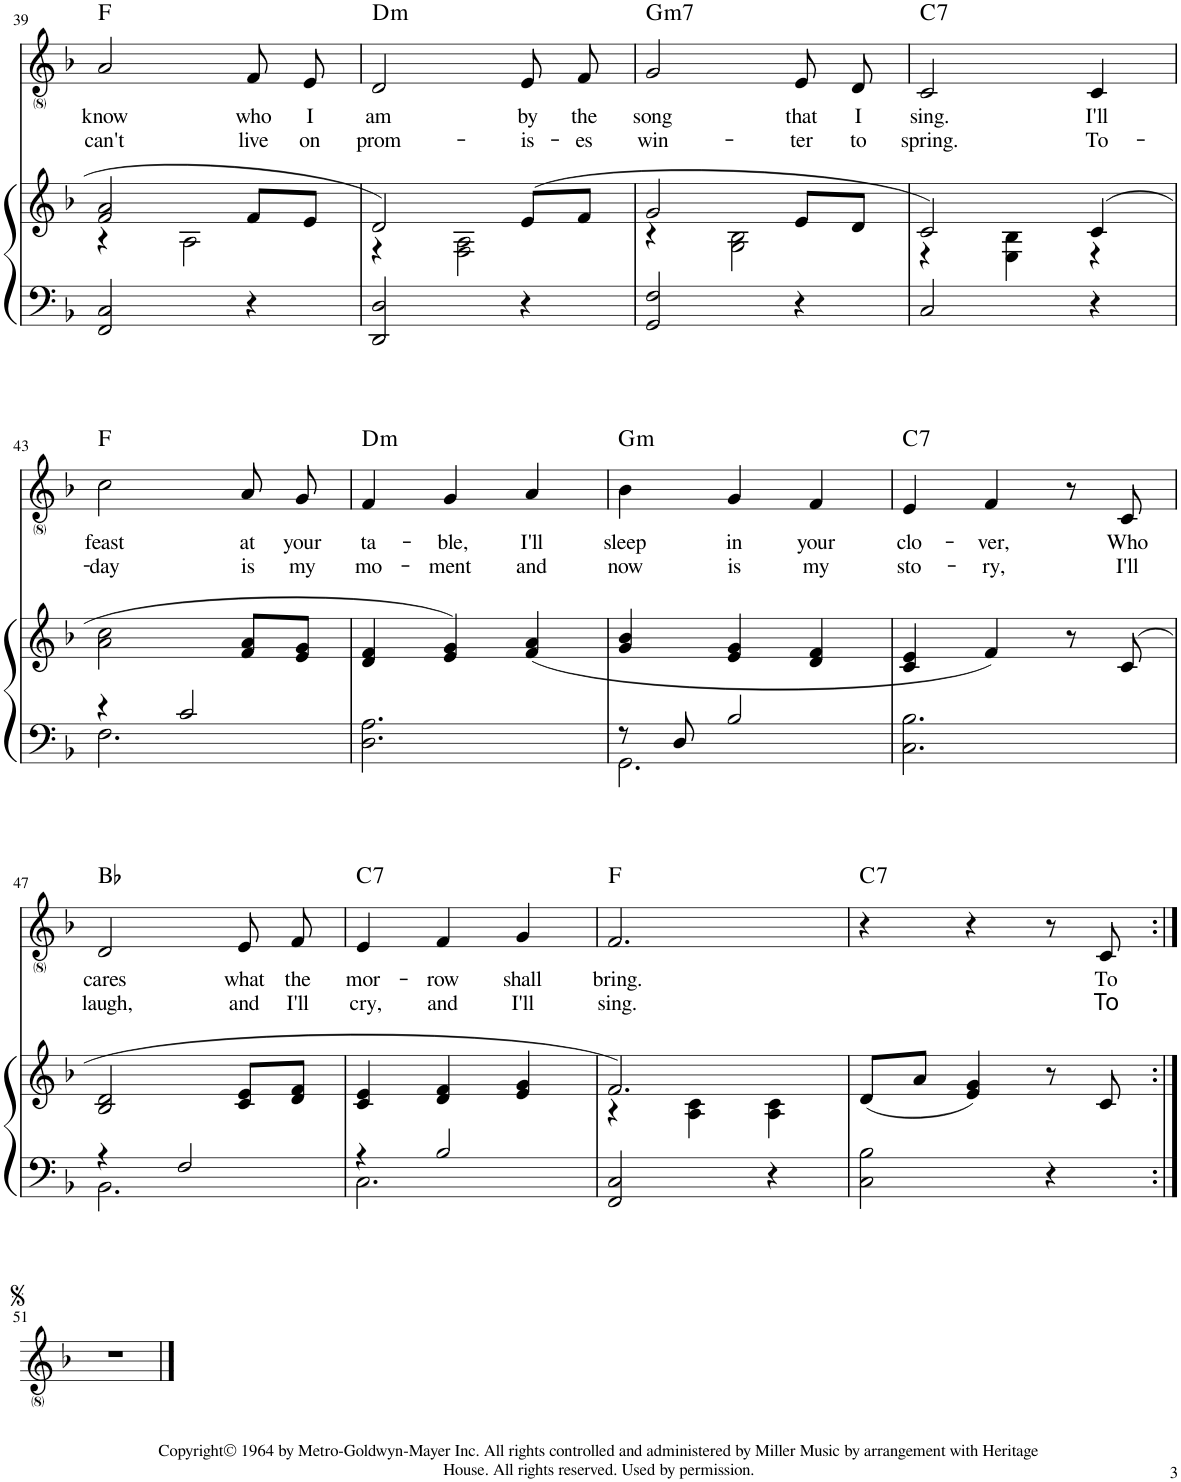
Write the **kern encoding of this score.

**kern	**kern	**kern	**text	**text	**harte
*part2	*part2	*part1	*part1	*part1	*part1
*staff3	*staff2	*staff1	*staff1	*staff1	*
*I"Piano	*	*I"Voice	*	*	*
*I'Pno	*	*	*	*	*
!!LO:PB:g=z
*clefF4	*clefG2	*clefG2	*	*	*
*k[b-]	*k[b-]	*k[b-]	*	*	*
*M3/4	*M3/4	*M3/4	*	*	*
=39	=39	=39	=39	=39	=39
*	*^	*	*	*	*
!	!	!	!	!LO:LY:b	!LO:LY:b	!
2FF/ 2C/	2f/ 2a/	4r	2a/	know	can't	F:maj
.	.	2A\	.	.	.	.
!	!	!	!	!LO:LY:b	!LO:LY:b	!
4r	8f/L	.	8f/L	who	live	.
!	!	!	!	!LO:LY:b	!LO:LY:b	!
.	8e/J	.	8e/J	I	on	.
=40	=40	=40	=40	=40	=40	=40
!	!	!	!	!LO:LY:b	!LO:LY:b	!LO:H:kt=m
2DD/ 2D/	2d/	4r	2d/	am	prom-	D:min
.	.	2F\ 2A\	.	.	.	.
!	!	!	!	!LO:LY:b	!LO:LY:b	!
4r	(8e/L	.	8e/L	by	-is-	.
!	!	!	!	!LO:LY:b	!LO:LY:b	!
.	8f/J	.	8f/J	the	-es	.
=41	=41	=41	=41	=41	=41	=41
!	!	!	!	!LO:LY:b	!LO:LY:b	!LO:H:kt=m7
2GG/ 2F/	2g/	4r	2g/	song	win-	G:min7
.	.	2G\ 2B-\	.	.	.	.
!	!	!	!	!LO:LY:b	!LO:LY:b	!
4r	8e/L	.	8e/L	that	-ter	.
!	!	!	!	!LO:LY:b	!LO:LY:b	!
.	8d/J	.	8d/J	I	to	.
=42	=42	=42	=42	=42	=42	=42
!	!	!	!	!LO:LY:b	!LO:LY:b	!LO:H:kt=7
2C/	2c/)	4r	2c/	sing.	spring.	C:7
.	.	4E\ 4B-\	.	.	.	.
!	!	!	!	!LO:LY:b	!LO:LY:b	!
4r	(4c/	4r	4c/	I'll	To-	.
!!LO:LB:g=z
=43	=43	=43	=43	=43	=43	=43
*^	*	*	*	*	*	*
!	!	!	!	!	!LO:LY:b	!LO:LY:b	!
*	*	*v	*v	*	*	*	*
4r	2.F\	2a\ 2cc\	2cc\	feast	-day	F:maj
2c/	.	.	.	.	.	.
!	!	!	!	!LO:LY:b	!LO:LY:b	!
.	.	8f/ 8a/L	8a/L	at	is	.
!	!	!	!	!LO:LY:b	!LO:LY:b	!
.	.	8e/ 8g/J	8g/J	your	my	.
*v	*v	*	*	*	*	*
=44	=44	=44	=44	=44	=44
!	!	!	!LO:LY:b	!LO:LY:b	!LO:H:kt=m
2.D\ 2.A\	4d/ 4f/	4f/	ta-	mo-	D:min
!	!	!	!LO:LY:b	!LO:LY:b	!
.	4e/ 4g/)	4g/	-ble,	-ment	.
!	!	!	!LO:LY:b	!LO:LY:b	!
.	(4f/ 4a/	4a/	I'll	and	.
=45	=45	=45	=45	=45	=45
*^	*	*	*	*	*
!	!	!	!	!LO:LY:b	!LO:LY:b	!LO:H:kt=m
8r	2.GG\	4g/ 4b-/	4b-\	sleep	now	G:min
8D/	.	.	.	.	.	.
!	!	!	!	!LO:LY:b	!LO:LY:b	!
2B-/	.	4e/ 4g/	4g/	in	is	.
!	!	!	!	!LO:LY:b	!LO:LY:b	!
.	.	4d/ 4f/	4f/	your	my	.
*v	*v	*	*	*	*	*
=46	=46	=46	=46	=46	=46
!	!	!	!LO:LY:b	!LO:LY:b	!LO:H:kt=7
2.C\ 2.B-\	4c/ 4e/	4e/	clo-	sto-	C:7
!	!	!	!LO:LY:b	!LO:LY:b	!
.	4f/)	4f/	-ver,	-ry,	.
.	8r	8r	.	.	.
!	!	!	!LO:LY:b	!LO:LY:b	!
.	(8c/	8c/	Who	I'll	.
!!LO:LB:g=z
=47	=47	=47	=47	=47	=47
*^	*	*	*	*	*
!	!	!	!	!LO:LY:b	!LO:LY:b	!
4r	2.BB-\	2B-/ 2d/	2d/	cares	laugh,	Bb:maj
2F/	.	.	.	.	.	.
!	!	!	!	!LO:LY:b	!LO:LY:b	!
.	.	8c/ 8e/L	8e/L	what	and	.
!	!	!	!	!LO:LY:b	!LO:LY:b	!
.	.	8d/ 8f/J	8f/J	the	I'll	.
=48	=48	=48	=48	=48	=48	=48
!	!	!	!	!LO:LY:b	!LO:LY:b	!LO:H:kt=7
4r	2.C\	4c/ 4e/	4e/	mor-	cry,	C:7
!	!	!	!	!LO:LY:b	!LO:LY:b	!
2B-/	.	4d/ 4f/	4f/	-row	and	.
!	!	!	!	!LO:LY:b	!LO:LY:b	!
.	.	4e/ 4g/	4g/	shall	I'll	.
*v	*v	*	*	*	*	*
=49	=49	=49	=49	=49	=49
*	*^	*	*	*	*
!	!	!	!	!LO:LY:b	!LO:LY:b	!
2FF/ 2C/	2.f/)	4r	2.f/	bring.	sing.	F:maj
.	.	4A\ 4c\	.	.	.	.
4r	.	4A\ 4c\	.	.	.	.
=50	=50	=50	=50	=50	=50	=50
!	!	!	!	!	!	!LO:H:kt=7
*	*v	*v	*	*	*	*
2C\ 2B-\	(8d/L	4r	.	.	C:7
.	8a/J	.	.	.	.
.	4e/ 4g/)	4r	.	.	.
4r	8r	8r	.	.	.
!	!	!	!LO:LY:b	!LO:LY:b	!
.	8c/	8c/	To	To	.
!!LO:LB:g=z
=51:|!	=51:|!	=51:|!	=51:|!	=51:|!	=51:|!
2.r	2.r	2.r	.	.	.
==	==	==	==	==	==
*-	*-	*-	*-	*-	*-
